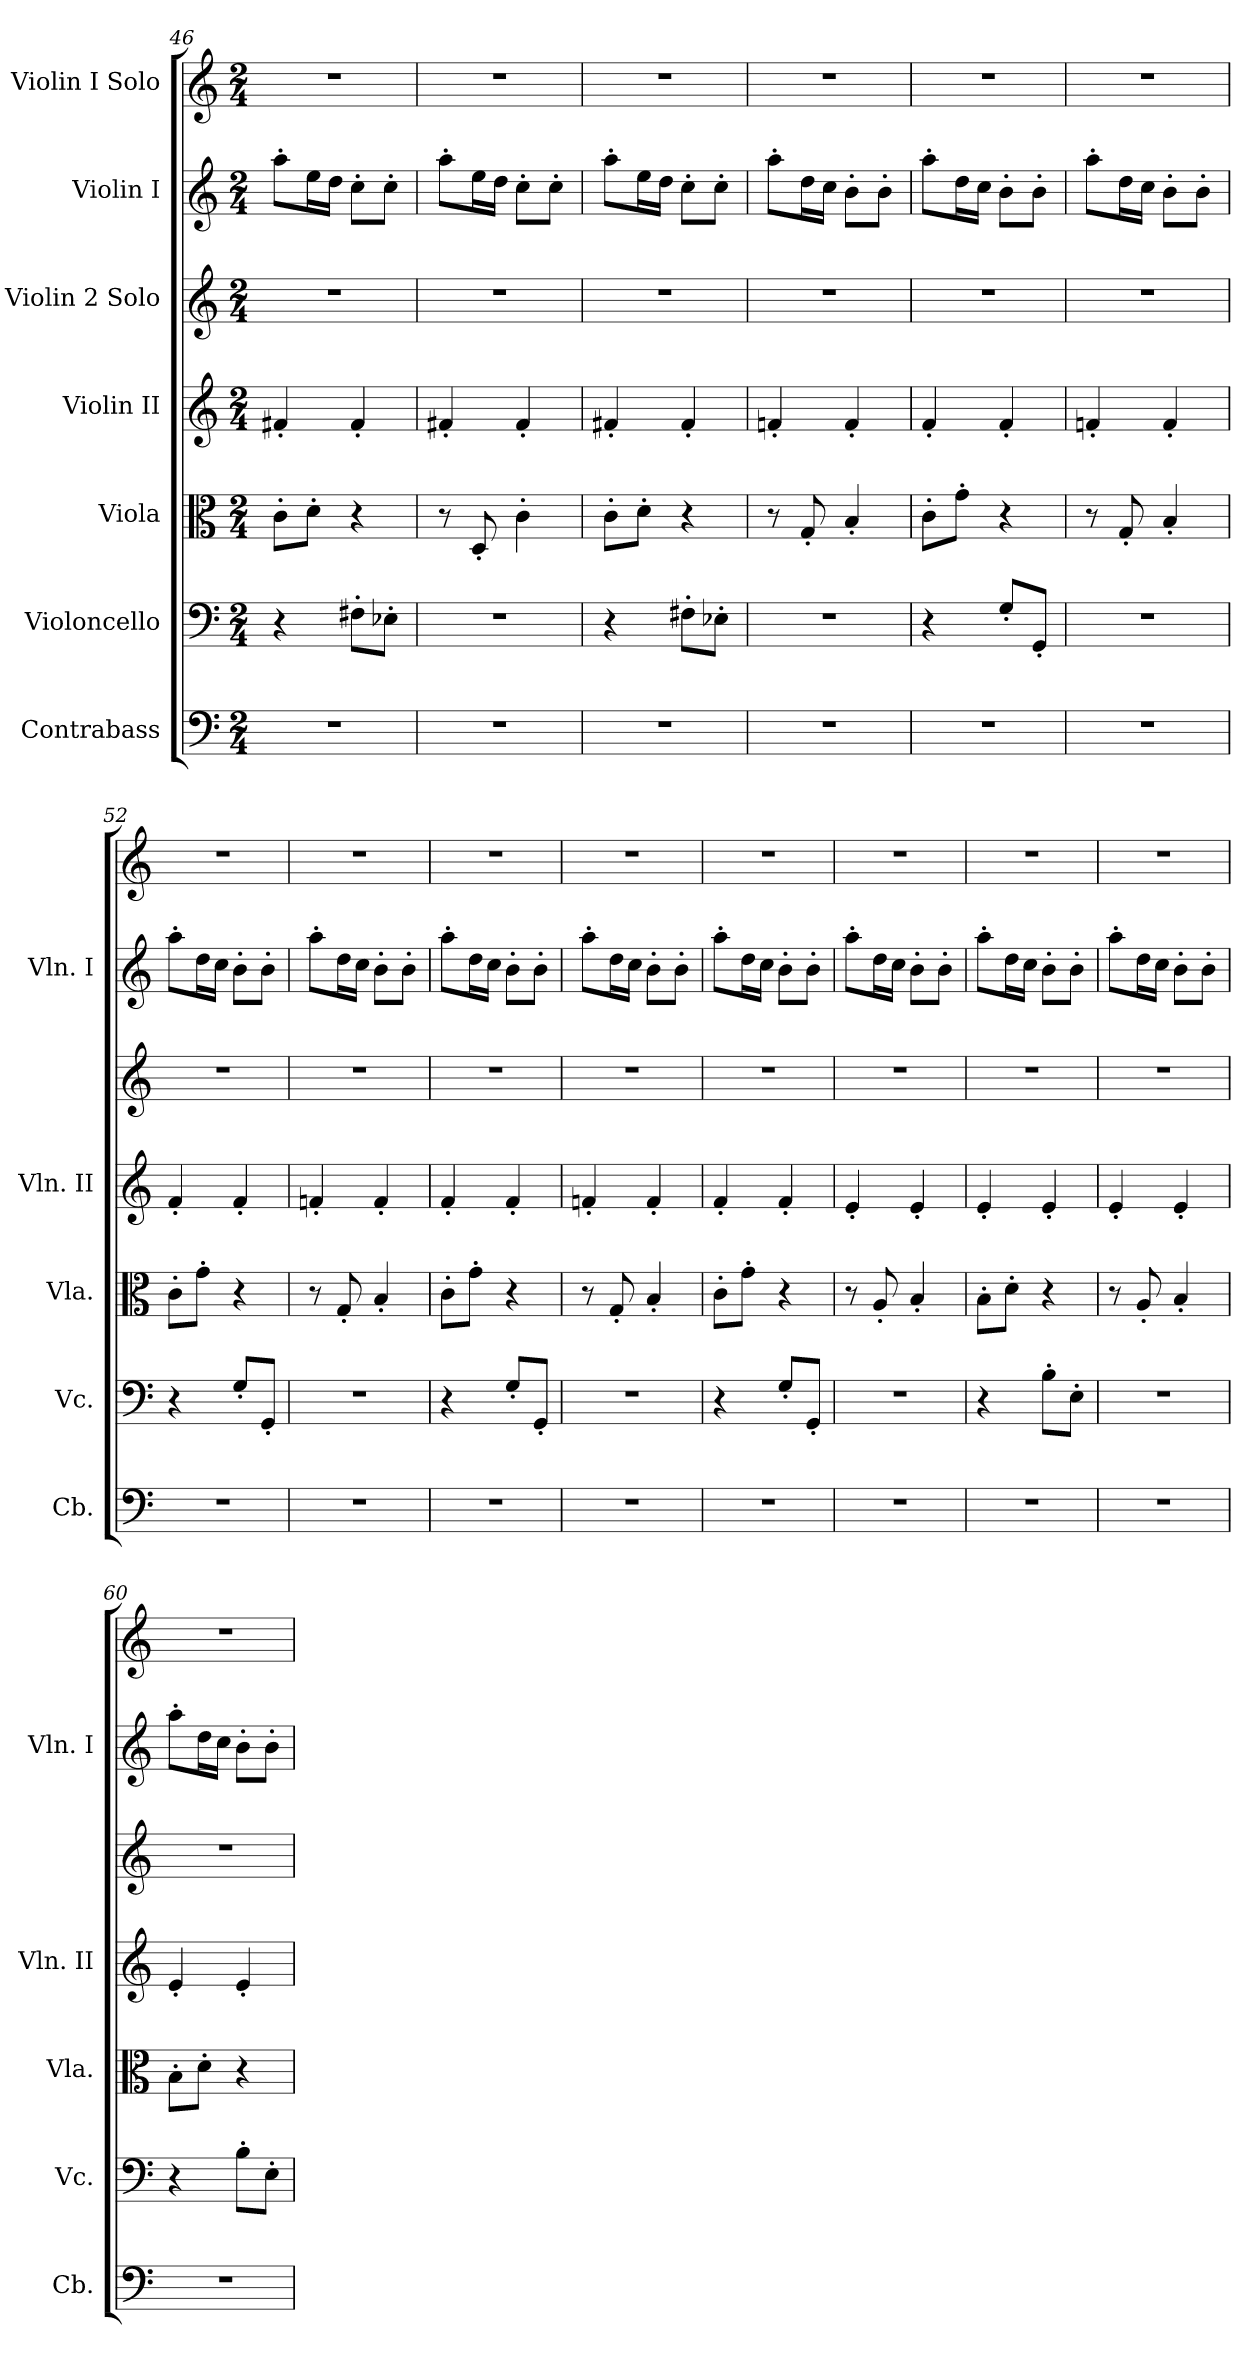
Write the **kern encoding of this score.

**kern	**kern	**kern	**kern	**kern	**kern	**kern
*part7	*part6	*part5	*part4	*part3	*part2	*part1
*staff7	*staff6	*staff5	*staff4	*staff3	*staff2	*staff1
*I"Contrabass	*I"Violoncello	*I"Viola	*I"Violin II	*I"Violin 2 Solo	*I"Violin I	*I"Violin I Solo
*I'Cb.	*I'Vc.	*I'Vla.	*I'Vln. II	*	*I'Vln. I	*
!!LO:PB:g=z
*clefF4	*clefF4	*clefC3	*clefG2	*clefG2	*clefG2	*clefG2
*ITrd7c12	*	*	*	*	*	*
*k[]	*k[]	*k[]	*k[]	*k[]	*k[]	*k[]
*M2/4	*M2/4	*M2/4	*M2/4	*M2/4	*M2/4	*M2/4
=46	=46	=46	=46	=46	=46	=46
2r	4r	8c'\L	4f#X'/	2r	8aa'\L	2r
.	.	8d'\J	.	.	16ee\L	.
.	.	.	.	.	16dd\JJ	.
.	8F#X'\L	4r	4f#'/	.	8cc'\L	.
.	8E-X'\J	.	.	.	8cc'\J	.
=47	=47	=47	=47	=47	=47	=47
2r	2r	8r	4f#X'/	2r	8aa'\L	2r
.	.	8D'/	.	.	16ee\L	.
.	.	.	.	.	16dd\JJ	.
.	.	4c'\	4f#'/	.	8cc'\L	.
.	.	.	.	.	8cc'\J	.
=48	=48	=48	=48	=48	=48	=48
2r	4r	8c'\L	4f#X'/	2r	8aa'\L	2r
.	.	8d'\J	.	.	16ee\L	.
.	.	.	.	.	16dd\JJ	.
.	8F#X'\L	4r	4f#'/	.	8cc'\L	.
.	8E-X'\J	.	.	.	8cc'\J	.
=49	=49	=49	=49	=49	=49	=49
2r	2r	8r	4fn'/	2r	8aa'\L	2r
.	.	8G'/	.	.	16dd\L	.
.	.	.	.	.	16cc\JJ	.
.	.	4B'/	4f'/	.	8b'\L	.
.	.	.	.	.	8b'\J	.
=50	=50	=50	=50	=50	=50	=50
2r	4r	8c'\L	4f'/	2r	8aa'\L	2r
.	.	8g'\J	.	.	16dd\L	.
.	.	.	.	.	16cc\JJ	.
.	8G'/L	4r	4f'/	.	8b'\L	.
.	8GG'/J	.	.	.	8b'\J	.
=51	=51	=51	=51	=51	=51	=51
2r	2r	8r	4fn'/	2r	8aa'\L	2r
.	.	8G'/	.	.	16dd\L	.
.	.	.	.	.	16cc\JJ	.
.	.	4B'/	4f'/	.	8b'\L	.
.	.	.	.	.	8b'\J	.
=52	=52	=52	=52	=52	=52	=52
2r	4r	8c'\L	4f'/	2r	8aa'\L	2r
.	.	8g'\J	.	.	16dd\L	.
.	.	.	.	.	16cc\JJ	.
.	8G'/L	4r	4f'/	.	8b'\L	.
.	8GG'/J	.	.	.	8b'\J	.
=53	=53	=53	=53	=53	=53	=53
2r	2r	8r	4fn'/	2r	8aa'\L	2r
.	.	8G'/	.	.	16dd\L	.
.	.	.	.	.	16cc\JJ	.
.	.	4B'/	4f'/	.	8b'\L	.
.	.	.	.	.	8b'\J	.
!!LO:PB:g=z
=54	=54	=54	=54	=54	=54	=54
2r	4r	8c'\L	4f'/	2r	8aa'\L	2r
.	.	8g'\J	.	.	16dd\L	.
.	.	.	.	.	16cc\JJ	.
.	8G'/L	4r	4f'/	.	8b'\L	.
.	8GG'/J	.	.	.	8b'\J	.
=55	=55	=55	=55	=55	=55	=55
2r	2r	8r	4fn'/	2r	8aa'\L	2r
.	.	8G'/	.	.	16dd\L	.
.	.	.	.	.	16cc\JJ	.
.	.	4B'/	4f'/	.	8b'\L	.
.	.	.	.	.	8b'\J	.
=56	=56	=56	=56	=56	=56	=56
2r	4r	8c'\L	4f'/	2r	8aa'\L	2r
.	.	8g'\J	.	.	16dd\L	.
.	.	.	.	.	16cc\JJ	.
.	8G'/L	4r	4f'/	.	8b'\L	.
.	8GG'/J	.	.	.	8b'\J	.
=57	=57	=57	=57	=57	=57	=57
2r	2r	8r	4e'/	2r	8aa'\L	2r
.	.	8A'/	.	.	16dd\L	.
.	.	.	.	.	16cc\JJ	.
.	.	4B'/	4e'/	.	8b'\L	.
.	.	.	.	.	8b'\J	.
=58	=58	=58	=58	=58	=58	=58
2r	4r	8B'\L	4e'/	2r	8aa'\L	2r
.	.	8d'\J	.	.	16dd\L	.
.	.	.	.	.	16cc\JJ	.
.	8B'\L	4r	4e'/	.	8b'\L	.
.	8E'\J	.	.	.	8b'\J	.
=59	=59	=59	=59	=59	=59	=59
2r	2r	8r	4e'/	2r	8aa'\L	2r
.	.	8A'/	.	.	16dd\L	.
.	.	.	.	.	16cc\JJ	.
.	.	4B'/	4e'/	.	8b'\L	.
.	.	.	.	.	8b'\J	.
=60	=60	=60	=60	=60	=60	=60
2r	4r	8B'\L	4e'/	2r	8aa'\L	2r
.	.	8d'\J	.	.	16dd\L	.
.	.	.	.	.	16cc\JJ	.
.	8B'\L	4r	4e'/	.	8b'\L	.
.	8E'\J	.	.	.	8b'\J	.
=	=	=	=	=	=	=
*-	*-	*-	*-	*-	*-	*-
